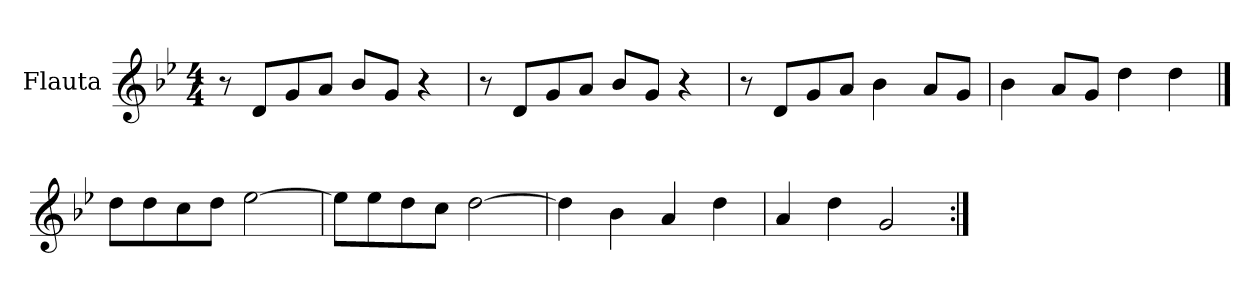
**kern
*part1
*staff1
*I"Flauta
*I'Fl.
*clefG2
*k[b-e-]
*M4/4
=1
8r
8d/L
8g/
8a/J
8b-/L
8g/J
4r
=2
8r
8d/L
8g/
8a/J
8b-/L
8g/J
4r
=3
8r
8d/L
8g/
8a/J
4b-\
8a/L
8g/J
=4
4b-\
8a/L
8g/J
4dd\
4dd\
==5
8dd\L
8dd\
8cc\
8dd\J
[2ee-\
!!LO:LB:g=z
=6
8ee-\L]
8ee-\
8dd\
8cc\J
[2dd\
=7
4dd\]
4b-\
4a/
4dd\
=8
4a/
4dd\
2g/
=:|!
*-
